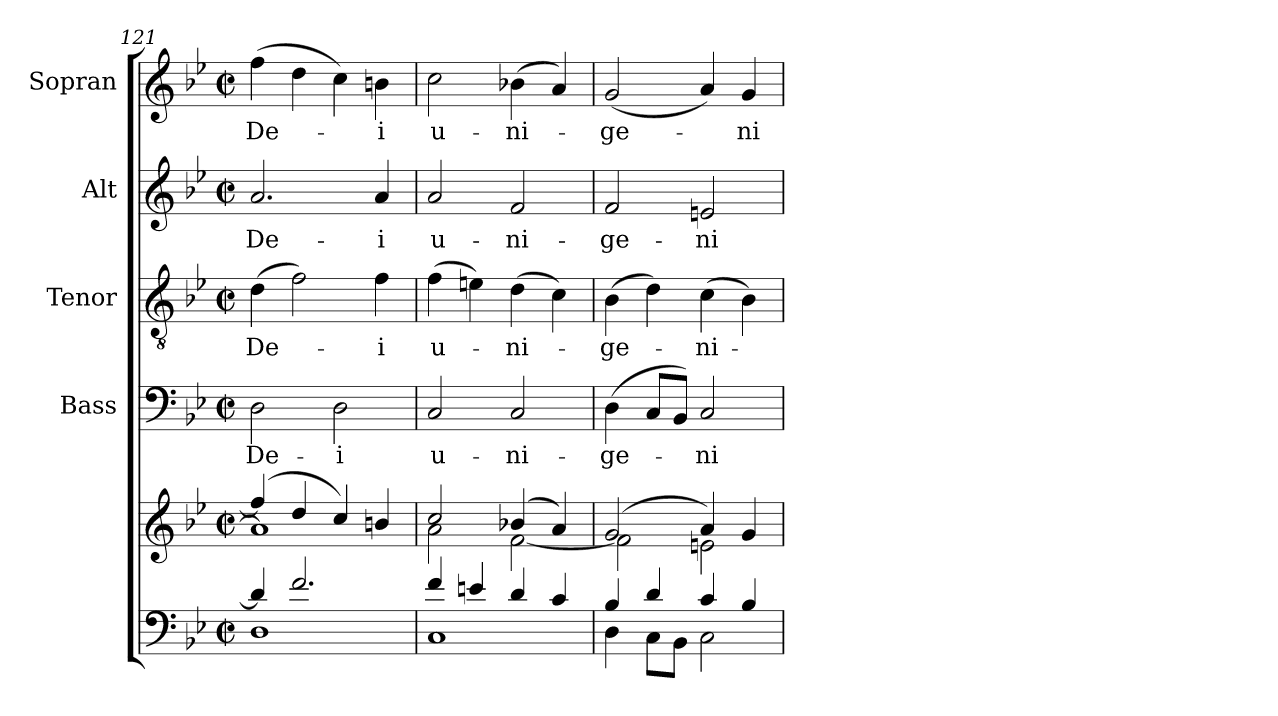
**kern	**kern	**kern	**text	**kern	**text	**kern	**text	**kern	**text
*part5	*part5	*part4	*part4	*part3	*part3	*part2	*part2	*part1	*part1
*staff6	*staff5	*staff4	*staff4	*staff3	*staff3	*staff2	*staff2	*staff1	*staff1
*	*	*I"Bass	*	*I"Tenor	*	*I"Alt	*	*I"Sopran	*
*	*	*I'B.	*	*I'T.	*	*I'A.	*	*I'S.	*
!!LO:PB:g=z
*clefF4	*clefG2	*clefF4	*	*clefGv2	*	*clefG2	*	*clefG2	*
*k[b-e-]	*k[b-e-]	*k[b-e-]	*	*k[b-e-]	*	*k[b-e-]	*	*k[b-e-]	*
*B-:	*B-:	*B-:	*	*B-:	*	*B-:	*	*B-:	*
*M2/2	*M2/2	*M2/2	*	*M2/2	*	*M2/2	*	*M2/2	*
*met(c|)	*met(c|)	*met(c|)	*	*met(c|)	*	*met(c|)	*	*met(c|)	*
=121	=121	=121	=121	=121	=121	=121	=121	=121	=121
*^	*^	*	*	*	*	*	*	*	*
!	!	!	!	!	!LO:LY:b	!	!LO:LY:b	!	!LO:LY:b	!	!LO:LY:b
4d/]	1D	(4ff/]	1a]	2D\	De-	(>4d\	De-	2.a/	De-	(>4ff\	De-
2.f/	.	4dd/	.	.	.	2f\)	.	.	.	4dd\	.
!	!	!	!	!	!LO:LY:b	!	!	!	!	!	!
.	.	4cc/)	.	2D\	-i	.	.	.	.	4cc\)	.
!	!	!	!	!	!	!	!LO:LY:b	!	!LO:LY:b	!	!LO:LY:b
.	.	4bn/	.	.	.	4f\	-i	4a/	-i	4bn\	-i
=122	=122	=122	=122	=122	=122	=122	=122	=122	=122	=122	=122
!	!	!	!	!	!LO:LY:b	!	!LO:LY:b	!	!LO:LY:b	!	!LO:LY:b
4f/	1C	2cc/	2a\	2C/	u-	(>4f\	u-	2a/	u-	2cc\	u-
4en/	.	.	.	.	.	4en\)	.	.	.	.	.
!	!	!	!	!	!LO:LY:b	!	!LO:LY:b	!	!LO:LY:b	!	!LO:LY:b
4d/	.	(4b-X/	[<2f\	2C/	-ni-	(>4d\	-ni-	2f/	-ni-	(>4b-X\	-ni-
4c/	.	4a/)	.	.	.	4c\)	.	.	.	4a/)	.
=123	=123	=123	=123	=123	=123	=123	=123	=123	=123	=123	=123
!	!	!	!	!	!LO:LY:b	!	!LO:LY:b	!	!LO:LY:b	!	!LO:LY:b
4B-/	4D\	(2g/	2f\]	(>4D\	-ge-	(>4B-\	-ge-	2f/	-ge-	(<2g/	-ge-
4d/	8C\L	.	.	8C/L	.	4d\)	.	.	.	.	.
.	8BB-\J	.	.	8BB-/J)	.	.	.	.	.	.	.
!	!	!	!	!	!LO:LY:b	!	!LO:LY:b	!	!LO:LY:b	!	!
4c/	2C\	4a/)	2en\	2C/	-ni-	(>4c\	-ni-	2en/	-ni-	4a/)	.
!	!	!	!	!	!	!	!	!	!	!	!LO:LY:b
4B-/	.	4g/	.	.	.	4B-\)	.	.	.	4g/	-ni-
*v	*v	*	*	*	*	*	*	*	*	*	*
*	*v	*v	*	*	*	*	*	*	*	*
=	=	=	=	=	=	=	=	=	=
*-	*-	*-	*-	*-	*-	*-	*-	*-	*-
